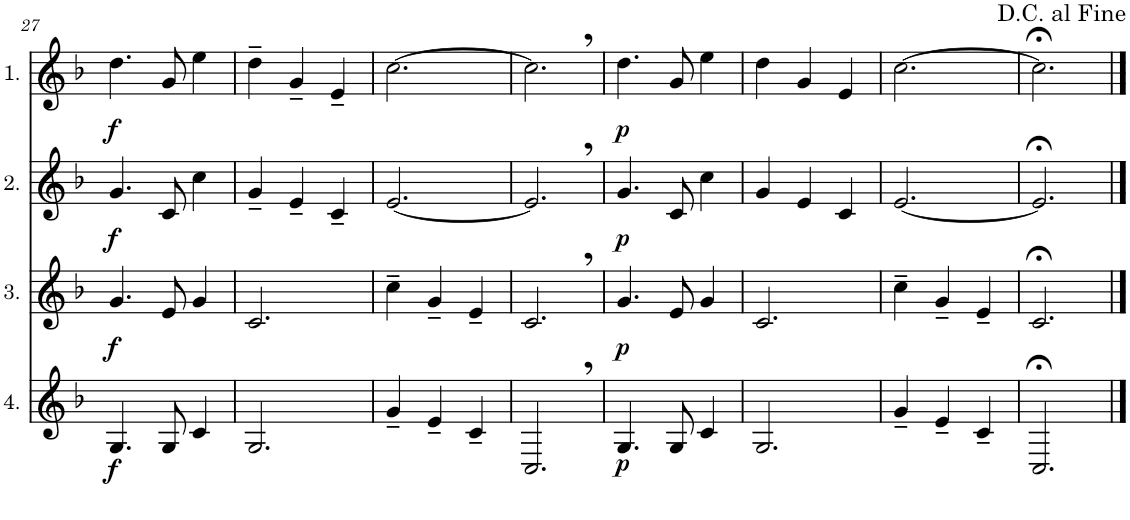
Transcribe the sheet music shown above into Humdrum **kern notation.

**kern	**dynam	**kern	**dynam	**kern	**dynam	**kern	**dynam
*part4	*part4	*part3	*part3	*part2	*part2	*part1	*part1
*staff4	*staff4	*staff3	*staff3	*staff2	*staff2	*staff1	*staff1
*I"4.	*	*I"3.	*	*I"2.	*	*I"1.	*
!!LO:PB:g=z
*clefG2	*	*clefG2	*	*clefG2	*	*clefG2	*
*Trd4c7	*	*Trd4c7	*	*Trd4c7	*	*Trd4c7	*
*k[b-]	*	*k[b-]	*	*k[b-]	*	*k[b-]	*
*M3/4	*	*M3/4	*	*M3/4	*	*M3/4	*
=27	=27	=27	=27	=27	=27	=27	=27
!	!LO:DY:b	!	!LO:DY:b	!	!LO:DY:b	!	!LO:DY:b
4.G/	f	4.g/	f	4.g/	f	4.dd\	f
8G/	.	8e/	.	8c/	.	8g/	.
4c/	.	4g/	.	4cc\	.	4ee\	.
=28	=28	=28	=28	=28	=28	=28	=28
2.G/	.	2.c/	.	4g~/	.	4dd~\	.
.	.	.	.	4e~/	.	4g~/	.
.	.	.	.	4c~/	.	4e~/	.
=29	=29	=29	=29	=29	=29	=29	=29
4g~/	.	4cc~\	.	[2.e/	.	[2.cc\	.
4e~/	.	4g~/	.	.	.	.	.
4c~/	.	4e~/	.	.	.	.	.
=30	=30	=30	=30	=30	=30	=30	=30
2.C,/	.	2.c,/	.	2.e,/]	.	2.cc,\]	.
=31	=31	=31	=31	=31	=31	=31	=31
!	!LO:DY:b	!	!LO:DY:b	!	!LO:DY:b	!	!LO:DY:b
4.G/	p	4.g/	p	4.g/	p	4.dd\	p
8G/	.	8e/	.	8c/	.	8g/	.
4c/	.	4g/	.	4cc\	.	4ee\	.
=32	=32	=32	=32	=32	=32	=32	=32
2.G/	.	2.c/	.	4g/	.	4dd\	.
.	.	.	.	4e/	.	4g/	.
.	.	.	.	4c/	.	4e/	.
=33	=33	=33	=33	=33	=33	=33	=33
4g~/	.	4cc~\	.	[2.e/	.	[2.cc\	.
4e~/	.	4g~/	.	.	.	.	.
4c~/	.	4e~/	.	.	.	.	.
=34	=34	=34	=34	=34	=34	=34	=34
2.C;</	.	2.c;</	.	2.e;</]	.	2.cc;<\]	.
==	==	==	==	==	==	==	==
*-	*-	*-	*-	*-	*-	*-	*-
